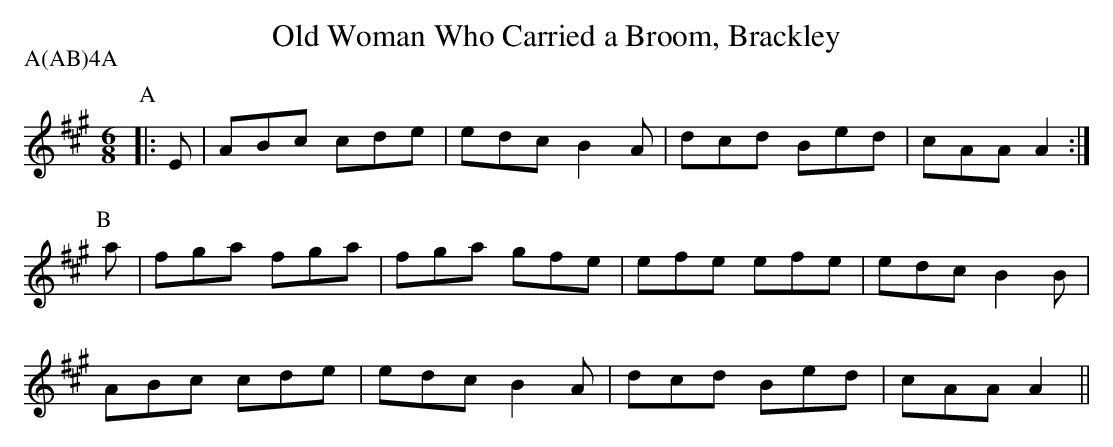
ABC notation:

X:1
T:Old Woman Who Carried a Broom, Brackley
M:6/8
L:1/8
P:A(AB)4A
K:A
P:A
|:E|ABc cde|edc B2A|dcd Bed|cAA A2:|
P:B
a|fga fga|fga gfe|efe efe|edc B2B|
ABc cde|edc B2A|dcd Bed|cAA A2||
